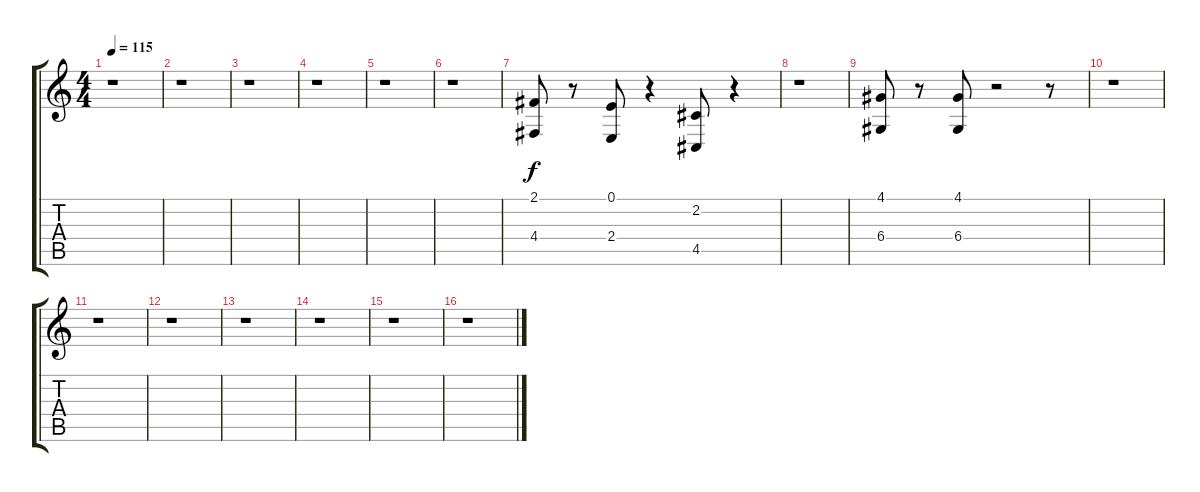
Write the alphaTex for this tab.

\track "" {instrument orchestrahit}
\staff {score tabs}
\tuning (E4 B3 G3 D3 A2 E2) {hide}
\ts (4 4)
\tempo 115
\clef g2
\ks c
r.1{dy ff} |
r.1 |
r.1 |
r.1 |
r.1 |
r.1 |
(2.1 4.4).8{dy f} r.8 (0.1 2.4).8 r.4 (2.2 4.5).8 r.4 |
r.1 |
(4.1 6.4).8 r.8 (4.1 6.4).8 r.2 r.8 |
r.1 |
r.1 |
r.1 |
r.1 |
r.1 |
r.1 |
r.1
